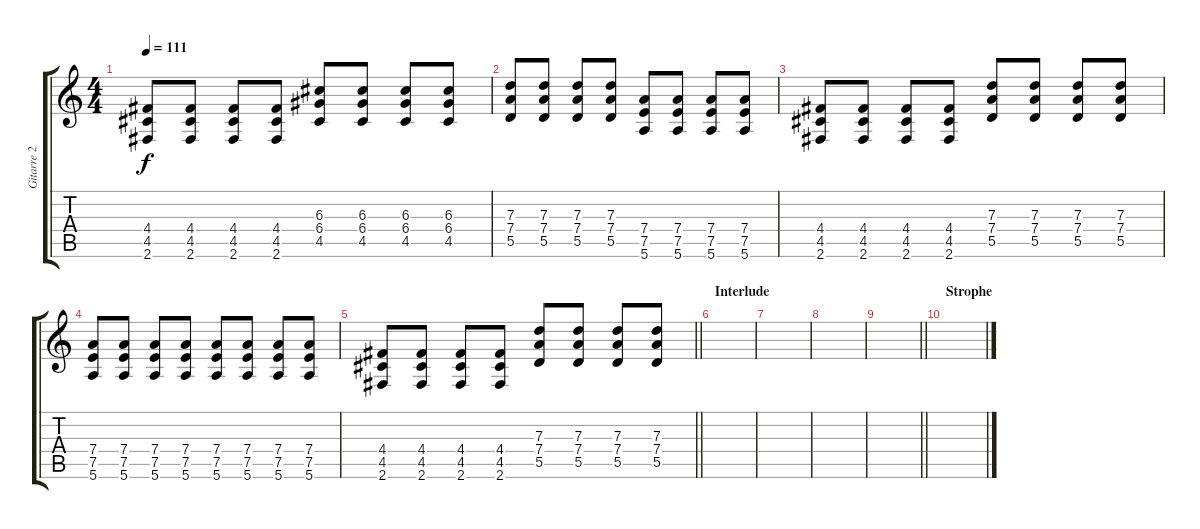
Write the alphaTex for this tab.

\track ("Gitarre 2" "Gitarre 2") {instrument electricguitarclean}
\staff {score tabs}
\tuning (E4 B3 G3 D3 A2 E2) {hide}
\ts (4 4)
\tempo 111
\clef g2
\ks c
(4.4 4.5 2.6).8{dy f} (4.4 4.5 2.6).8 (4.4 4.5 2.6).8 (4.4 4.5 2.6).8 (6.3 6.4 4.5).8 (6.3 6.4 4.5).8 (6.3 6.4 4.5).8 (6.3 6.4 4.5).8 |
(7.3 7.4 5.5).8 (7.3 7.4 5.5).8 (7.3 7.4 5.5).8 (7.3 7.4 5.5).8 (7.4 7.5 5.6).8 (7.4 7.5 5.6).8 (7.4 7.5 5.6).8 (7.4 7.5 5.6).8 |
(4.4 4.5 2.6).8 (4.4 4.5 2.6).8 (4.4 4.5 2.6).8 (4.4 4.5 2.6).8 (7.3 7.4 5.5).8 (7.3 7.4 5.5).8 (7.3 7.4 5.5).8 (7.3 7.4 5.5).8 |
(7.4 7.5 5.6).8 (7.4 7.5 5.6).8 (7.4 7.5 5.6).8 (7.4 7.5 5.6).8 (7.4 7.5 5.6).8 (7.4 7.5 5.6).8 (7.4 7.5 5.6).8 (7.4 7.5 5.6).8 |
\barLineRight lightlight
(4.4 4.5 2.6).8 (4.4 4.5 2.6).8 (4.4 4.5 2.6).8 (4.4 4.5 2.6).8 (7.3 7.4 5.5).8 (7.3 7.4 5.5).8 (7.3 7.4 5.5).8 (7.3 7.4 5.5).8 |
\section ("" "Interlude")
|
|
|
\barLineRight lightlight
|
\section ("" "Strophe")
